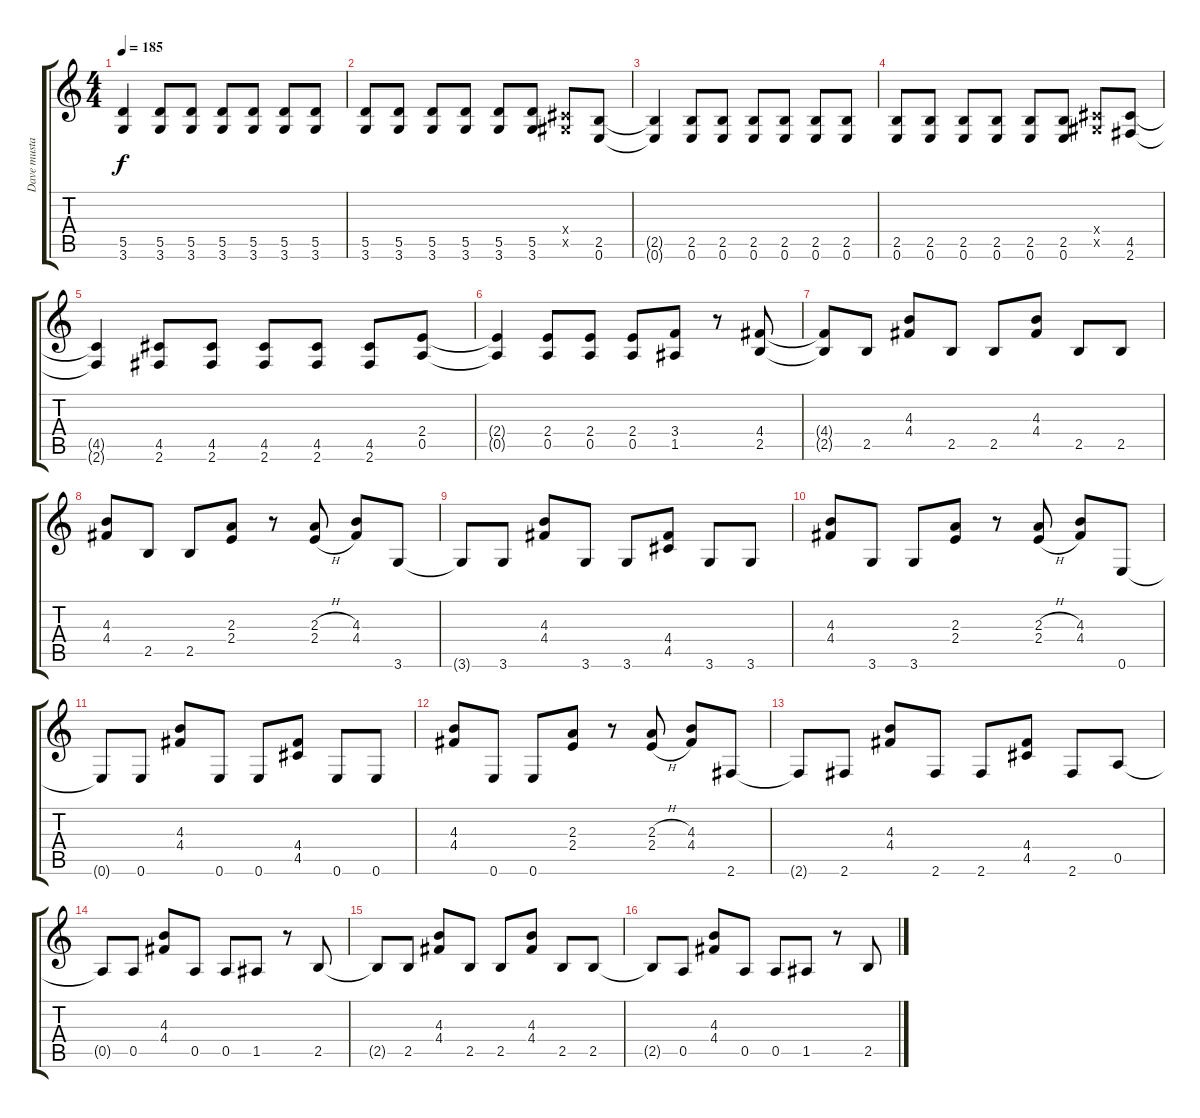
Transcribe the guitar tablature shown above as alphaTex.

\track ("Dave mustaine" "Dave musta") {instrument distortionguitar}
\staff {score tabs}
\tuning (E4 B3 G3 D3 A2 E2) {hide}
\ts (4 4)
\tempo 185
\clef g2
\ks c
(5.5{t} 3.6{t}).4{dy f} (5.5 3.6).8 (5.5 3.6).8 (5.5 3.6).8 (5.5 3.6).8 (5.5 3.6).8 (5.5 3.6).8 |
(5.5 3.6).8 (5.5 3.6).8 (5.5 3.6).8 (5.5 3.6).8 (5.5 3.6).8 (5.5 3.6).8 (-1.4{x} -1.5{x}).8 (2.5 0.6).8 |
(2.5{t} 0.6{t}).4 (2.5 0.6).8 (2.5 0.6).8 (2.5 0.6).8 (2.5 0.6).8 (2.5 0.6).8 (2.5 0.6).8 |
(2.5 0.6).8 (2.5 0.6).8 (2.5 0.6).8 (2.5 0.6).8 (2.5 0.6).8 (2.5 0.6).8 (-1.4{x} -1.5{x}).8 (4.5 2.6).8 |
(4.5{t} 2.6{t}).4 (4.5 2.6).8 (4.5 2.6).8 (4.5 2.6).8 (4.5 2.6).8 (4.5 2.6).8 (2.4 0.5).8 |
(2.4{t} 0.5{t}).4 (2.4 0.5).8 (2.4 0.5).8 (2.4 0.5).8 (3.4 1.5).8 r.8 (4.4 2.5).8 |
(4.4{t} 2.5{t}).8 2.5.8 (4.3 4.4).8 2.5.8 2.5.8 (4.3 4.4).8 2.5.8 2.5.8 |
(4.3 4.4).8 2.5.8 2.5.8 (2.3 2.4).8 r.8 (2.3{h} 2.4{h}).8 (4.3 4.4).8 3.6.8 |
3.6{t}.8 3.6.8 (4.3 4.4).8 3.6.8 3.6.8 (4.4 4.5).8 3.6.8 3.6.8 |
(4.3 4.4).8 3.6.8 3.6.8 (2.3 2.4).8 r.8 (2.3{h} 2.4{h}).8 (4.3 4.4).8 0.6.8 |
0.6{t}.8 0.6.8 (4.3 4.4).8 0.6.8 0.6.8 (4.4 4.5).8 0.6.8 0.6.8 |
(4.3 4.4).8 0.6.8 0.6.8 (2.3 2.4).8 r.8 (2.3{h} 2.4{h}).8 (4.3 4.4).8 2.6.8 |
2.6{t}.8 2.6.8 (4.3 4.4).8 2.6.8 2.6.8 (4.4 4.5).8 2.6.8 0.5.8 |
0.5{t}.8 0.5.8 (4.3 4.4).8 0.5.8 0.5.8 1.5.8 r.8 2.5.8 |
2.5{t}.8 2.5.8 (4.3 4.4).8 2.5.8 2.5.8 (4.3 4.4).8 2.5.8 2.5.8 |
2.5{t}.8 0.5.8 (4.3 4.4).8 0.5.8 0.5.8 1.5.8 r.8 2.5.8
